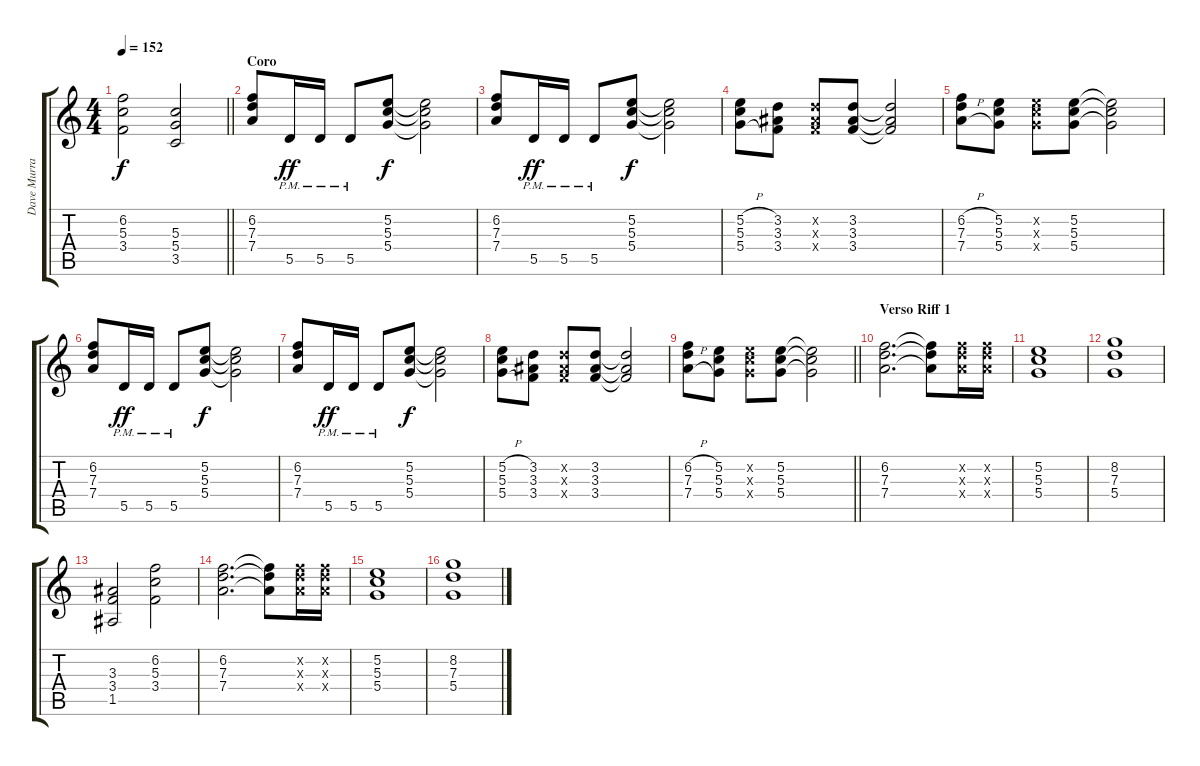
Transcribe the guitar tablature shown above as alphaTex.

\track ("Dave Murray" "Dave Murra") {instrument distortionguitar}
\staff {score tabs}
\tuning (E4 B3 G3 D3 A2 E2) {hide}
\ts (4 4)
\tempo 152
\clef g2
\barLineRight lightlight
\ks c
(6.2 5.3 3.4).2{dy f} (5.3 5.4 3.5).2 |
\section ("" "Coro")
(6.2 7.3 7.4).8 5.5{pm}.16{dy ff} 5.5{pm}.16 5.5{pm}.8 (5.2 5.3 5.4).8{dy f} (5.2{t} 5.3{t} 5.4{t}).2 |
(6.2 7.3 7.4).8 5.5{pm}.16{dy ff} 5.5{pm}.16 5.5{pm}.8 (5.2 5.3 5.4).8{dy f} (5.2{t} 5.3{t} 5.4{t}).2 |
(5.2{h} 5.3{h} 5.4{h}).8 (3.2 3.3 3.4).8 (3.2{x} 3.3{x} 3.4{x}).8 (3.2 3.3 3.4).8 (3.2{t} 3.3{t} 3.4{t}).2 |
(6.2{h} 7.3{h} 7.4{h}).8 (5.2 5.3 5.4).8 (5.2{x} 5.3{x} 5.4{x}).8 (5.2 5.3 5.4).8 (5.2{t} 5.3{t} 5.4{t}).2 |
(6.2 7.3 7.4).8 5.5{pm}.16{dy ff} 5.5{pm}.16 5.5{pm}.8 (5.2 5.3 5.4).8{dy f} (5.2{t} 5.3{t} 5.4{t}).2 |
(6.2 7.3 7.4).8 5.5{pm}.16{dy ff} 5.5{pm}.16 5.5{pm}.8 (5.2 5.3 5.4).8{dy f} (5.2{t} 5.3{t} 5.4{t}).2 |
(5.2{h} 5.3{h} 5.4{h}).8 (3.2 3.3 3.4).8 (3.2{x} 3.3{x} 3.4{x}).8 (3.2 3.3 3.4).8 (3.2{t} 3.3{t} 3.4{t}).2 |
\barLineRight lightlight
(6.2{h} 7.3{h} 7.4{h}).8 (5.2 5.3 5.4).8 (5.2{x} 5.3{x} 5.4{x}).8 (5.2 5.3 5.4).8 (5.2{t} 5.3{t} 5.4{t}).2 |
\section ("" "Verso Riff 1")
(6.2 7.3 7.4).2{d} (6.2{t} 7.3{t} 7.4{t}).8 (6.2{x} 7.3{x} 7.4{x}).16 (6.2{x} 7.3{x} 7.4{x}).16 |
(5.2 5.3 5.4).1 |
(8.2 7.3 5.4).1 |
(3.3 3.4 1.5).2 (6.2 5.3 3.4).2 |
(6.2 7.3 7.4).2{d} (6.2{t} 7.3{t} 7.4{t}).8 (6.2{x} 7.3{x} 7.4{x}).16 (6.2{x} 7.3{x} 7.4{x}).16 |
(5.2 5.3 5.4).1 |
(8.2 7.3 5.4).1
